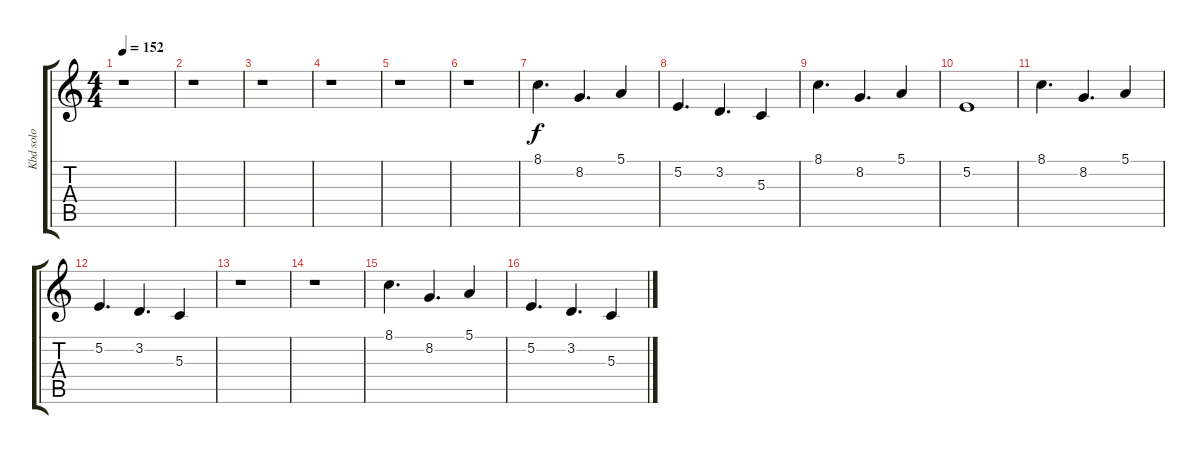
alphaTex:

\track ("Kbd solo" "Kbd solo") {instrument drawbarorgan}
\staff {score tabs}
\tuning (E4 B3 G3 D3 A2 E2) {hide}
\ts (4 4)
\tempo 152
\clef g2
\ks c
r.1{dy f} |
r.1 |
r.1 |
r.1 |
r.1 |
r.1 |
8.1.4{d} 8.2.4{d} 5.1.4 |
5.2.4{d} 3.2.4{d} 5.3.4 |
8.1.4{d} 8.2.4{d} 5.1.4 |
5.2.1 |
8.1.4{d} 8.2.4{d} 5.1.4 |
5.2.4{d} 3.2.4{d} 5.3.4 |
r.1 |
r.1 |
8.1.4{d} 8.2.4{d} 5.1.4 |
5.2.4{d} 3.2.4{d} 5.3.4
